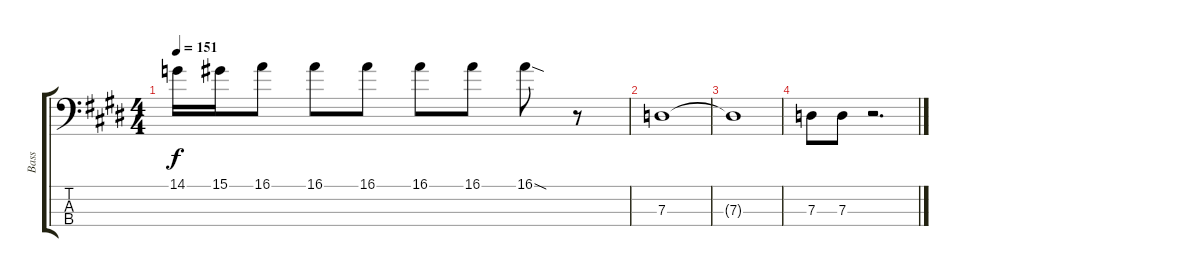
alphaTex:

\track ("Bass" "Bass") {instrument electricbassfinger}
\staff {score tabs}
\tuning (F2 C2 G1 D1) {hide}
\ts (4 4)
\tempo 151
\clef f4
\ks e
14.1{t}.16{dy f} 15.1.16 16.1.8 16.1.8 16.1.8 16.1.8 16.1.8 16.1{sod}.8 r.8 |
7.3.1 |
7.3{t}.1 |
7.3.8 7.3.8 r.2{d}
